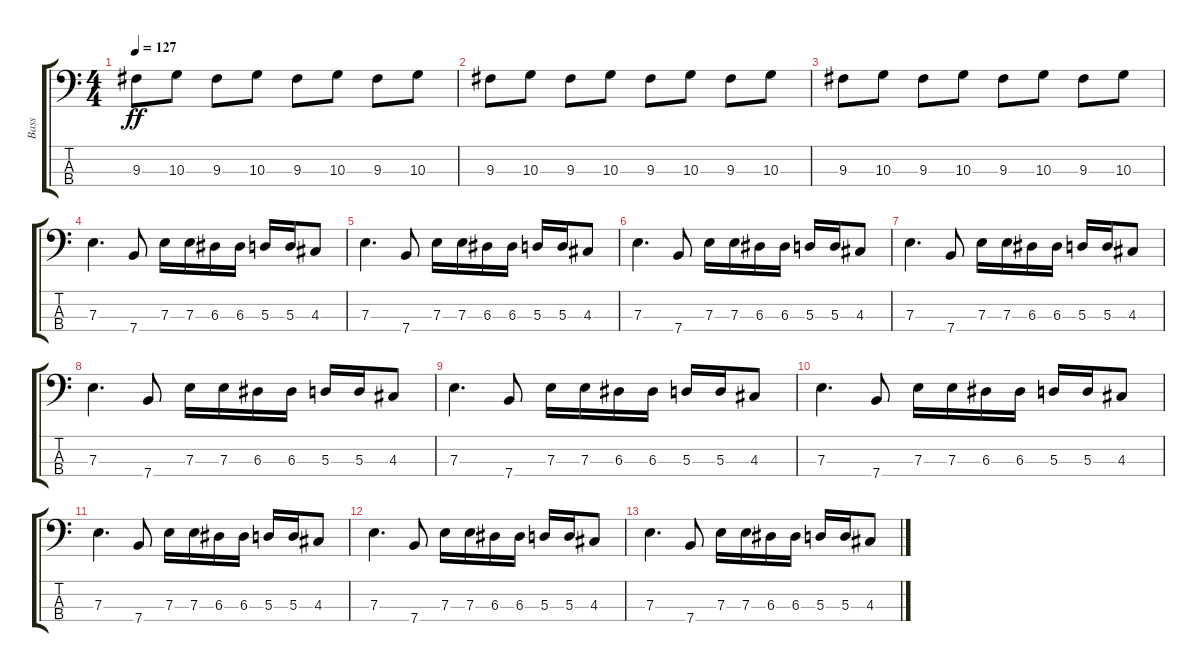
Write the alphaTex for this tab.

\track ("Bass" "Bass") {instrument electricbassfinger}
\staff {score tabs}
\tuning (G2 D2 A1 E1) {hide}
\ts (4 4)
\tempo 127
\clef f4
\ks c
9.3.8{dy ff} 10.3.8 9.3.8 10.3.8 9.3.8 10.3.8 9.3.8 10.3.8 |
9.3.8 10.3.8 9.3.8 10.3.8 9.3.8 10.3.8 9.3.8 10.3.8 |
9.3.8 10.3.8 9.3.8 10.3.8 9.3.8 10.3.8 9.3.8 10.3.8 |
7.3.4{d} 7.4.8 7.3.16 7.3.16 6.3.16 6.3.16 5.3.16 5.3.16 4.3.8 |
7.3.4{d} 7.4.8 7.3.16 7.3.16 6.3.16 6.3.16 5.3.16 5.3.16 4.3.8 |
7.3.4{d} 7.4.8 7.3.16 7.3.16 6.3.16 6.3.16 5.3.16 5.3.16 4.3.8 |
7.3.4{d} 7.4.8 7.3.16 7.3.16 6.3.16 6.3.16 5.3.16 5.3.16 4.3.8 |
7.3.4{d} 7.4.8 7.3.16 7.3.16 6.3.16 6.3.16 5.3.16 5.3.16 4.3.8 |
7.3.4{d} 7.4.8 7.3.16 7.3.16 6.3.16 6.3.16 5.3.16 5.3.16 4.3.8 |
7.3.4{d} 7.4.8 7.3.16 7.3.16 6.3.16 6.3.16 5.3.16 5.3.16 4.3.8 |
7.3.4{d} 7.4.8 7.3.16 7.3.16 6.3.16 6.3.16 5.3.16 5.3.16 4.3.8 |
7.3.4{d} 7.4.8 7.3.16 7.3.16 6.3.16 6.3.16 5.3.16 5.3.16 4.3.8 |
7.3.4{d} 7.4.8 7.3.16 7.3.16 6.3.16 6.3.16 5.3.16 5.3.16 4.3.8
